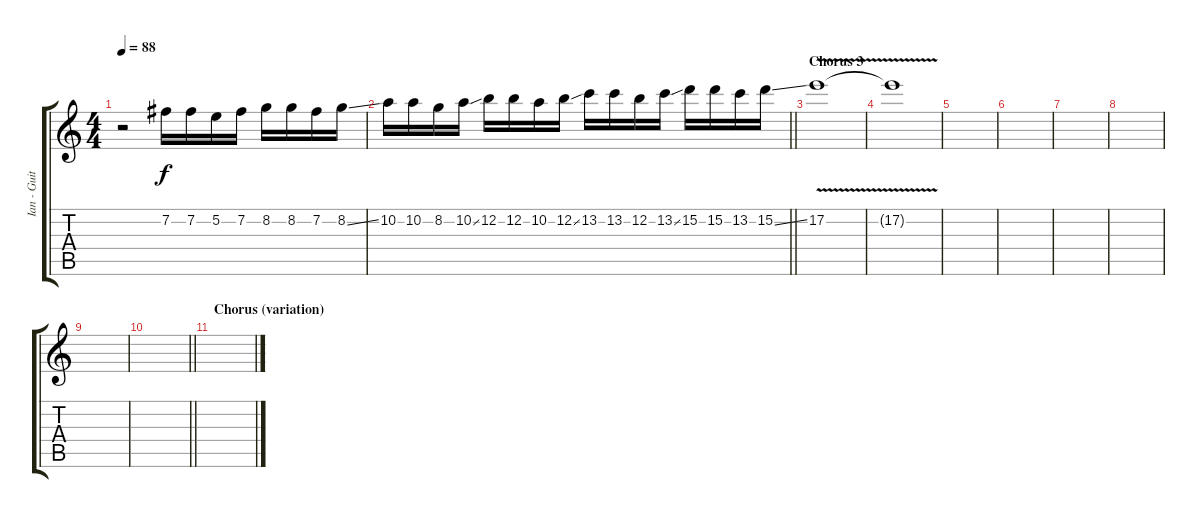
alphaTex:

\track ("Ian - Guitar (melody)" "Ian - Guit") {instrument overdrivenguitar}
\staff {score tabs}
\tuning (E4 B3 G3 D3 A2 D2) {hide}
\ts (4 4)
\tempo 88
\clef g2
\ks c
r.2{dy f} 7.2.16 7.2.16 5.2.16 7.2.16 8.2.16 8.2.16 7.2.16 8.2{ss}.16 |
\barLineRight lightlight
10.2.16 10.2.16 8.2.16 10.2{ss}.16 12.2.16 12.2.16 10.2.16 12.2{ss}.16 13.2.16 13.2.16 12.2.16 13.2{ss}.16 15.2.16 15.2.16 13.2.16 15.2{ss}.16 |
\section ("" "Chorus 3")
17.2{v}.1 |
17.2{t}.1 |
|
|
|
|
|
\barLineRight lightlight
|
\section ("" "Chorus (variation)")
